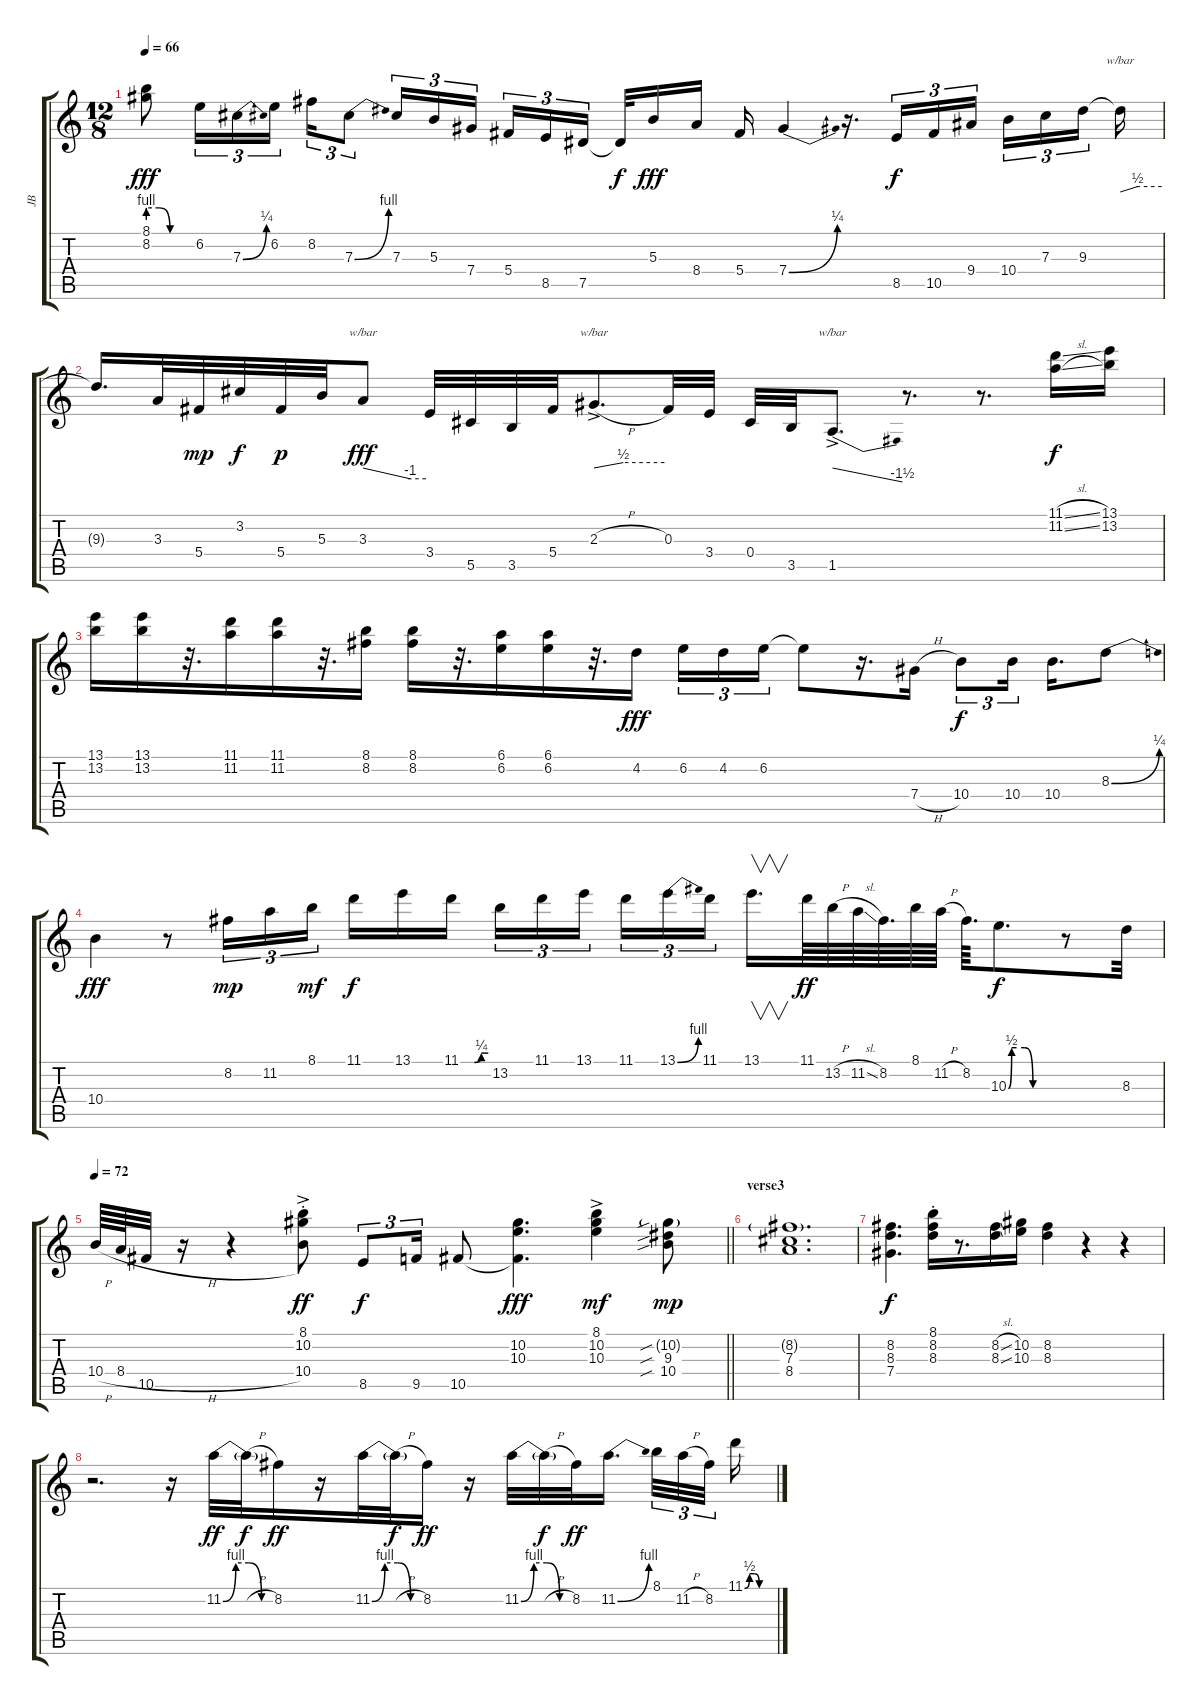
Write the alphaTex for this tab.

\track ("JB" "JB") {instrument electricguitarclean}
\staff {score tabs}
\tuning (Eb4 Bb3 Gb3 Db3 Ab2 Eb2) {hide}
\ts (12 8)
\tempo 66
\clef g2
\ks c
(8.1{t} 8.2{be (custom 0 4 15 4 30 0 60 0)}).8{dy fff} 6.2.16{tu (3 2)} 7.3{be (bend 0 0 60 1)}.16{tu (3 2)} 6.2.16{tu (3 2) beam splitsecondary} 8.2.16{tu (3 2)} 7.3{be (bend 0 0 60 4)}.8{tu (3 2)} 7.3.16{tu (3 2)} 5.3.16{tu (3 2)} 7.4.16{tu (3 2) beam splitsecondary} 5.4.16{tu (3 2)} 8.5.16{tu (3 2)} 7.5.16{tu (3 2) beam splitsecondary} 7.5{t}.32{dy f} 5.3.16{dy fff} 8.4.16 5.4.16 7.4{be (bend 0 0 60 1)}.4 r.16{d} 8.5.16{tu (3 2) dy f} 10.5.16{tu (3 2)} 9.4.16{tu (3 2) beam splitsecondary} 10.4.16{tu (3 2)} 7.3.16{tu (3 2)} 9.3.16{tu (3 2) beam splitsecondary} 9.3{t}.16{tbe (custom default 0 0 25 2 60 2)} |
9.3{t}.16{d} 3.3.32 5.4.32{dy mp} 3.2.32{dy f} 5.4.32{dy p} 5.3.32 3.3.8{tbe (custom default 0 0 45 -4 60 -4) dy fff} 3.4.32 5.5.32 3.5.32 5.4.32 2.3{h ac}.8{d tbe (custom default 0 0 25 2 60 2)} 0.3.32 3.4.32 0.4.32 3.5.32 1.5{ac}.8{d tbe (dive default 0 0 60 -6)} r.8{d} r.8{d} (11.1{sl} 11.2{sl}).16{dy f} (13.1 13.2).16 |
(13.1 13.2).16 (13.1 13.2).16 r.32{d} (11.1 11.2).16 (11.1 11.2).16 r.32{d} (8.1 8.2).16 (8.1 8.2).16 r.32{d} (6.1 6.2).16 (6.1 6.2).16 r.32{d} 4.2.16{dy fff} 6.2.16{tu (3 2)} 4.2.16{tu (3 2)} 6.2.16{tu (3 2)} 6.2{t}.8 r.16{d} 7.4{h}.16 10.4.8{tu (3 2) dy f} 10.4.16{tu (3 2) beam splitsecondary} 10.4.16{d} 8.3{be (bend 0 0 60 1)}.8 |
10.4.4{dy fff} r.8 8.2.16{tu (3 2) dy mp} 11.2.16{tu (3 2)} 8.1.16{tu (3 2) dy mf beam splitsecondary} 11.1.16{dy f} 13.1.16 11.1{be (custom 0 0 30 0 45 1 60 1)}.16{beam splitsecondary} 13.2.16{tu (3 2)} 11.1.16{tu (3 2)} 13.1.16{tu (3 2) beam splitsecondary} 11.1.16{tu (3 2)} 13.1{be (bend 0 0 60 4)}.16{tu (3 2)} 11.1.16{tu (3 2) beam splitsecondary} 13.1.16{v d} 11.1.64{dy ff} 13.2{h}.64 11.2{sl}.64 8.2.64{d} 8.1.64 11.2{h}.64 8.2.64{d} 10.3{be (custom 0 0 4 2 10 2 20 2 30 0 60 0)}.8{d dy f} r.8 8.3.32 |
\tempo 72
\barLineRight lightlight
10.4{h}.64 8.4{h}.64 10.5.32 r.16 r.4 (8.1 10.2 10.4{ac st}).8{dy ff} 8.5.8{tu (3 2) dy f} 9.5.16{tu (3 2)} 10.5.8 (10.2 10.3 10.5{t}).4{d dy fff} (8.1 10.2{ac} 10.3{ac}).4{dy mf} (10.2{sib g} 9.3{sib} 10.4{sib}).8{dy mp} |
\section ("" "verse3")
(8.2{g} 7.3 8.4).1{d} |
(8.2 8.3 7.4).4{d dy f} (8.1{st} 8.2 8.3).16 r.8{d} (8.2{sl} 8.3{sl}).16 (10.2 10.3).16 (8.2 8.3).4 r.4 r.4 |
r.2{d} r.16 11.2{be (custom 0 0 15 4 30 4 45 0 60 0)}.32{dy ff} 11.2{h t}.32{dy f} 8.2.16{dy ff} r.16 11.2{be (custom 0 0 15 4 30 4 45 0 60 0)}.32 11.2{h t}.32{dy f} 8.2.16{dy ff} r.16 11.2{be (custom 0 0 15 4 30 4 45 0 60 0)}.32 11.2{h t}.32{dy f} 8.2.32{dy ff} 11.2{be (bend 0 0 60 4)}.16{d beam splitsecondary} 8.1.32{tu (3 2)} 11.2{h}.32{tu (3 2)} 8.2.32{tu (3 2) beam splitsecondary} 11.1{be (custom 0 0 10 2 20 2 30 0 60 0)}.16
